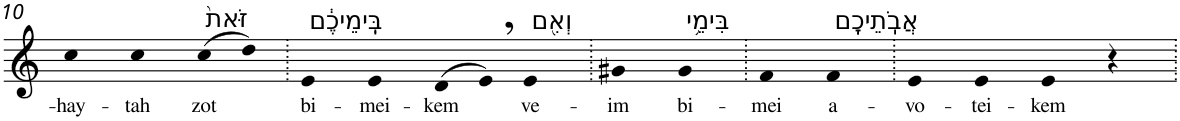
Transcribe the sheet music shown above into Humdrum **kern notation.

**kern	**text
*part1	*part1
*staff1	*staff1
*I"Piano	*
*I'Pno	*
!!LO:PB:g=z
*clefG2	*
*k[]	*
=10	=10
!	!LO:LY:b
4cc	-hay-
!	!LO:LY:b
4cc	-tah
!LO:TX:a:t=זֹּאת֙	!
!	!LO:LY:b
(>8cc	zot
8dd)	.
=11.	=11.
!LO:TX:a:t=בִּֽימֵיכֶ֔ם	!
!	!LO:LY:b
4e	bi-
!	!LO:LY:b
4e	-mei-
!	!LO:LY:b
(>8d	-kem
8e,)	.
!LO:TX:a:t=וְאִ֖ם	!
!	!LO:LY:b
4e	ve-
=12.	=12.
!	!LO:LY:b
4g#X	-im
!LO:TX:a:t=בִּימֵ֥י	!
!	!LO:LY:b
4g#	bi-
=13.	=13.
!	!LO:LY:b
4f	-mei
!LO:TX:a:t=אֲבֹֽתֵיכֶֽם	!
!	!LO:LY:b
4f	a-
=14.	=14.
!	!LO:LY:b
4e	-vo-
!	!LO:LY:b
4e	-tei-
!	!LO:LY:b
4e	-kem
4r	.
=.	=.
*-	*-
